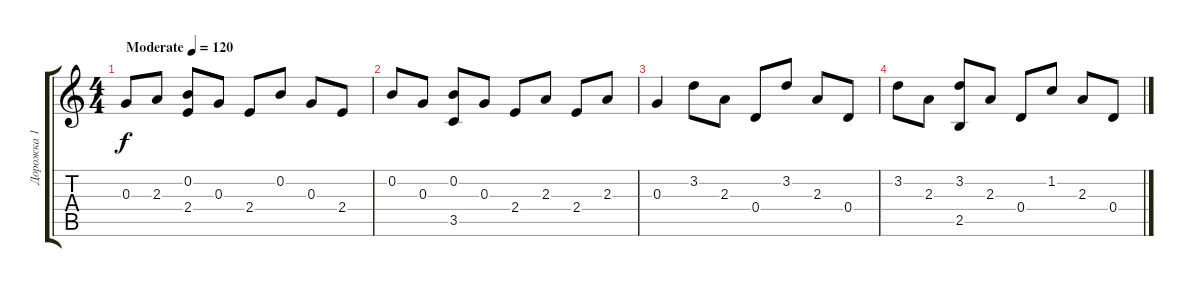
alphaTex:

\track ("Дорожка 1" "Дорожка 1") {instrument acousticguitarsteel}
\staff {score tabs}
\tuning (E4 B3 G3 D3 A2 E2) {hide}
\ts (4 4)
\tempo (120 "Moderate")
\clef g2
\ks c
0.3.8{dy f instrument acousticguitarsteel} 2.3.8 (0.2 2.4).8 0.3.8 2.4.8 0.2.8 0.3.8 2.4.8 |
0.2.8 0.3.8 (0.2 3.5).8 0.3.8 2.4.8 2.3.8 2.4.8 2.3.8 |
0.3.4 3.2.8 2.3.8 0.4.8 3.2.8 2.3.8 0.4.8 |
3.2.8 2.3.8 (3.2 2.5).8 2.3.8 0.4.8 1.2.8 2.3.8 0.4.8
